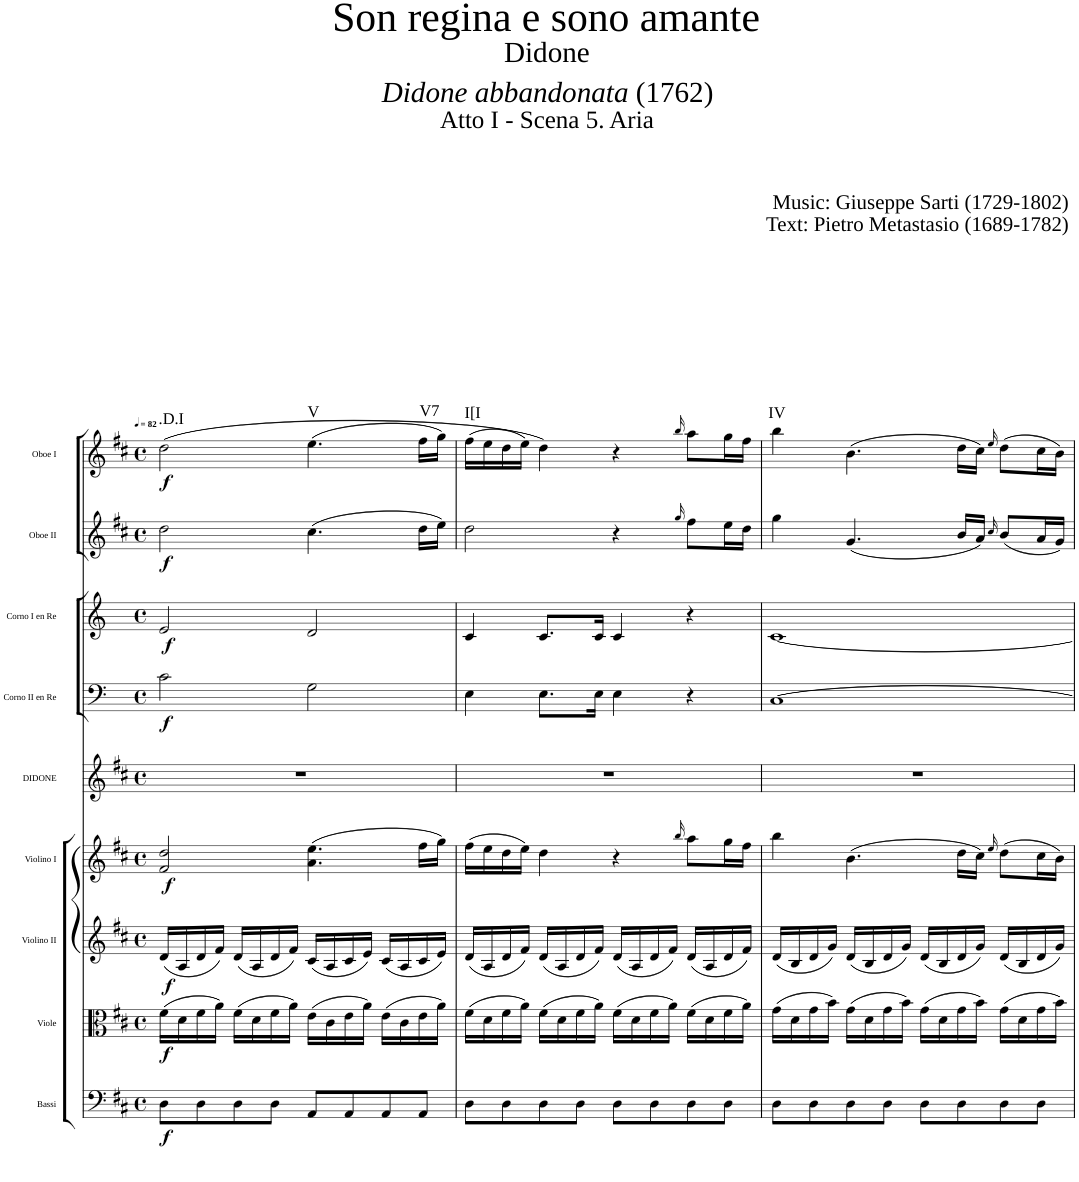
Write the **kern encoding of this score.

**kern	**dynam	**kern	**dynam	**kern	**dynam	**kern	**dynam	**kern	**kern	**dynam	**kern	**dynam	**kern	**dynam	**kern	**dynam	**harte
*part9	*part9	*part8	*part8	*part7	*part7	*part6	*part6	*part5	*part4	*part4	*part3	*part3	*part2	*part2	*part1	*part1	*part1
*staff9	*staff9	*staff8	*staff8	*staff7	*staff7	*staff6	*staff6	*staff5	*staff4	*staff4	*staff3	*staff3	*staff2	*staff2	*staff1	*staff1	*
*I"Bassi	*	*I"Viole	*	*I"Violino II	*	*I"Violino I	*	*I"DIDONE	*I"Corno II en Re	*	*I"Corno I en Re	*	*I"Oboe II	*	*I"Oboe I	*	*
*I'Bs.	*	*I'Ve.	*	*I'Vn. II	*	*I'Vn. I	*	*I'DID.	*I'Cor. II (Re)	*	*I'Cor. I (Re)	*	*I'Ob. II	*	*I'Ob. I	*	*
*clefF4	*	*clefC3	*	*clefG2	*	*clefG2	*	*clefG2	*clefF4	*	*clefG2	*	*clefG2	*	*clefG2	*	*
*	*	*	*	*	*	*	*	*	*Trd-1c-2	*	*Trd-1c-2	*	*	*	*	*	*
*k[f#c#]	*	*k[f#c#]	*	*k[f#c#]	*	*k[f#c#]	*	*k[f#c#]	*k[]	*	*k[]	*	*k[f#c#]	*	*k[f#c#]	*	*
*D:	*	*D:	*	*D:	*	*D:	*	*D:	*	*	*	*	*D:	*	*D:	*	*
*M4/4	*	*M4/4	*	*M4/4	*	*M4/4	*	*M4/4	*M4/4	*	*M4/4	*	*M4/4	*	*M4/4	*	*
*met(c)	*	*met(c)	*	*met(c)	*	*met(c)	*	*met(c)	*met(c)	*	*met(c)	*	*met(c)	*	*met(c)	*	*
*MM82	*	*MM82	*	*MM82	*	*MM82	*	*MM82	*MM82	*	*MM82	*	*MM82	*	*MM82	*	*
=1	=1	=1	=1	=1	=1	=1	=1	=1	=1	=1	=1	=1	=1	=1	=1	=1	=1
!	!LO:DY:b	!	!LO:DY:b	!	!LO:DY:b	!	!LO:DY:b	!	!	!LO:DY:b	!	!LO:DY:b	!	!LO:DY:b	!	!LO:DY:b	!LO:H:kt=.D.I
8D\L	f	(>16f#\LL	f	(<16d/LL	f	2f#/ 2dd/	f	1r	2c\	f	2e/	f	2dd\	f	(2dd\	f	N
.	.	16d\	.	16A/	.	.	.	.	.	.	.	.	.	.	.	.	.
8D\	.	16f#\	.	16d/	.	.	.	.	.	.	.	.	.	.	.	.	.
.	.	16a\JJ)	.	16f#/JJ)	.	.	.	.	.	.	.	.	.	.	.	.	.
8D\	.	(>16f#\LL	.	(<16d/LL	.	.	.	.	.	.	.	.	.	.	.	.	.
.	.	16d\	.	16A/	.	.	.	.	.	.	.	.	.	.	.	.	.
8D\J	.	16f#\	.	16d/	.	.	.	.	.	.	.	.	.	.	.	.	.
.	.	16a\JJ)	.	16f#/JJ)	.	.	.	.	.	.	.	.	.	.	.	.	.
!	!	!	!	!	!	!	!	!	!	!	!	!	!	!	!	!	!LO:H:kt=V
8AA/L	.	(>16e\LL	.	(<16c#/LL	.	(>4.a\ 4.ee\	.	.	2G\	.	2d/	.	(>4.cc#\	.	(>4.ee\	.	N
.	.	16c#\	.	16A/	.	.	.	.	.	.	.	.	.	.	.	.	.
8AA/	.	16e\	.	16c#/	.	.	.	.	.	.	.	.	.	.	.	.	.
.	.	16a\JJ)	.	16e/JJ)	.	.	.	.	.	.	.	.	.	.	.	.	.
8AA/	.	(>16e\LL	.	(<16c#/LL	.	.	.	.	.	.	.	.	.	.	.	.	.
.	.	16c#\	.	16A/	.	.	.	.	.	.	.	.	.	.	.	.	.
!	!	!	!	!	!	!	!	!	!	!	!	!	!	!	!	!	!LO:H:kt=V7
8AA/J	.	16e\	.	16c#/	.	16ff#\LL	.	.	.	.	.	.	16dd\LL	.	16ff#\LL	.	N
.	.	16a\JJ)	.	16e/JJ)	.	16gg\JJ)	.	.	.	.	.	.	16ee\JJ)	.	16gg\JJ)	.	.
=2	=2	=2	=2	=2	=2	=2	=2	=2	=2	=2	=2	=2	=2	=2	=2	=2	=2
!	!	!	!	!	!	!	!	!	!	!	!	!	!	!	!	!	!LO:H:kt=I[I
8D\L	.	(>16f#\LL	.	(<16d/LL	.	(>16ff#\LL	.	1r	4E\	.	4c/	.	2dd\	.	(>16ff#\LL	.	N
.	.	16d\	.	16A/	.	16ee\	.	.	.	.	.	.	.	.	16ee\	.	.
8D\	.	16f#\	.	16d/	.	16dd\	.	.	.	.	.	.	.	.	16dd\	.	.
.	.	16a\JJ)	.	16f#/JJ)	.	16ee\JJ)	.	.	.	.	.	.	.	.	16ee\JJ)	.	.
8D\	.	(>16f#\LL	.	(<16d/LL	.	4dd\	.	.	8.E\L	.	8.c/L	.	.	.	4dd\)	.	.
.	.	16d\	.	16A/	.	.	.	.	.	.	.	.	.	.	.	.	.
8D\J	.	16f#\	.	16d/	.	.	.	.	.	.	.	.	.	.	.	.	.
.	.	16a\JJ)	.	16f#/JJ)	.	.	.	.	16E\Jk	.	16c/Jk	.	.	.	.	.	.
8D\L	.	(>16f#\LL	.	(<16d/LL	.	4r	.	.	4E\	.	4c/	.	4r	.	4r	.	.
.	.	16d\	.	16A/	.	.	.	.	.	.	.	.	.	.	.	.	.
8D\	.	16f#\	.	16d/	.	.	.	.	.	.	.	.	.	.	.	.	.
.	.	16a\JJ)	.	16f#/JJ)	.	.	.	.	.	.	.	.	.	.	.	.	.
.	.	.	.	.	.	16qbb/	.	.	.	.	.	.	16qgg/	.	16qbb/	.	.
8D\	.	(>16f#\LL	.	(<16d/LL	.	8aa\L	.	.	4r	.	4r	.	8ff#\L	.	8aa\L	.	.
.	.	16d\	.	16A/	.	.	.	.	.	.	.	.	.	.	.	.	.
8D\J	.	16f#\	.	16d/	.	16gg\L	.	.	.	.	.	.	16ee\L	.	16gg\L	.	.
.	.	16a\JJ)	.	16f#/JJ)	.	16ff#\JJ	.	.	.	.	.	.	16dd\JJ	.	16ff#\JJ	.	.
=3	=3	=3	=3	=3	=3	=3	=3	=3	=3	=3	=3	=3	=3	=3	=3	=3	=3
!	!	!	!	!	!	!	!	!	!	!	!	!	!	!	!	!	!LO:H:kt=IV
8D\L	.	(>16g\LL	.	(<16d/LL	.	4bb\	.	1r	[1C	.	[1c	.	4gg\	.	4bb\	.	N
.	.	16d\	.	16B/	.	.	.	.	.	.	.	.	.	.	.	.	.
8D\	.	16g\	.	16d/	.	.	.	.	.	.	.	.	.	.	.	.	.
.	.	16b\JJ)	.	16g/JJ)	.	.	.	.	.	.	.	.	.	.	.	.	.
8D\	.	(>16g\LL	.	(<16d/LL	.	(>4.b\	.	.	.	.	.	.	(<4.g/	.	(>4.b\	.	.
.	.	16d\	.	16B/	.	.	.	.	.	.	.	.	.	.	.	.	.
8D\J	.	16g\	.	16d/	.	.	.	.	.	.	.	.	.	.	.	.	.
.	.	16b\JJ)	.	16g/JJ)	.	.	.	.	.	.	.	.	.	.	.	.	.
8D\L	.	(>16g\LL	.	(<16d/LL	.	.	.	.	.	.	.	.	.	.	.	.	.
.	.	16d\	.	16B/	.	.	.	.	.	.	.	.	.	.	.	.	.
8D\	.	16g\	.	16d/	.	16dd\LL	.	.	.	.	.	.	16b/LL	.	16dd\LL	.	.
.	.	16b\JJ)	.	16g/JJ)	.	16cc#\JJ)	.	.	.	.	.	.	16a/JJ)	.	16cc#\JJ)	.	.
.	.	.	.	.	.	16qee/	.	.	.	.	.	.	16qcc#/	.	16qee/	.	.
8D\	.	(>16g\LL	.	(<16d/LL	.	(>8dd\L	.	.	.	.	.	.	(<8b/L	.	(>8dd\L	.	.
.	.	16d\	.	16B/	.	.	.	.	.	.	.	.	.	.	.	.	.
8D\J	.	16g\	.	16d/	.	16cc#\L	.	.	.	.	.	.	16a/L	.	16cc#\L	.	.
.	.	16b\JJ)	.	16g/JJ)	.	16b\JJ)	.	.	.	.	.	.	16g/JJ)	.	16b\JJ)	.	.
=	=	=	=	=	=	=	=	=	=	=	=	=	=	=	=	=	=
*-	*-	*-	*-	*-	*-	*-	*-	*-	*-	*-	*-	*-	*-	*-	*-	*-	*-
